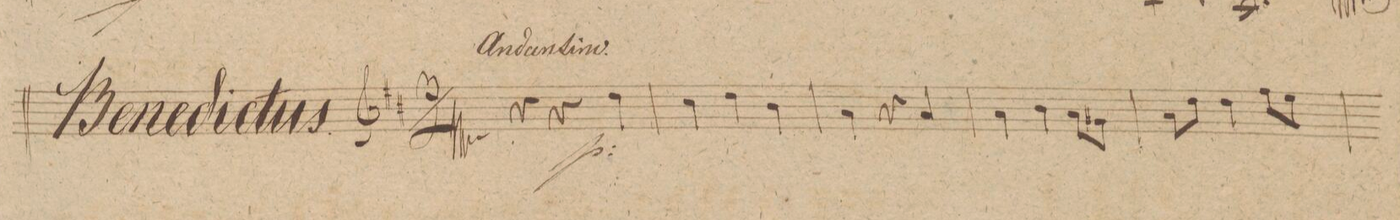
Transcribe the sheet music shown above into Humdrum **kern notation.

**kern	**dynam
*I"Violino 1mo	*
*clefG2	*
*k[f#c#]	*
*M3/4	*
4r	.
4r	.
*4\right	*
4dd\	p
=2	=2
4cc#\	.
4dd\	.
4b\	.
=3	=3
4a\	.
4r	.
4a/	.
=4	=4
4a\	.
4b\	.
*8\right	*
8a\L	.
8g#X\J	.
=5	=5
8a\L	.
8dd\J	.
4dd\	.
8ff#\L	.
8ee\J	.
=6	=6
*-	*-
